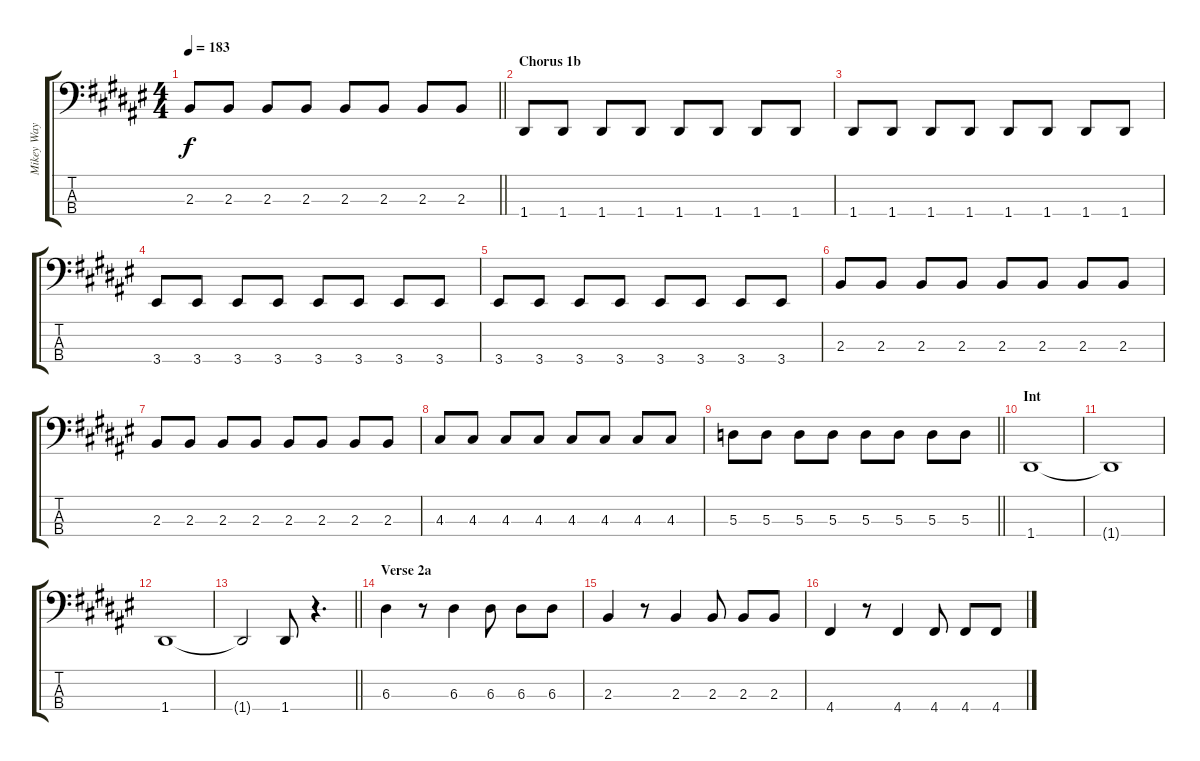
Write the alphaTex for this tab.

\track ("Mikey Way" "Mikey Way") {instrument electricbasspick}
\staff {score tabs}
\tuning (G2 D2 A1 D1) {hide}
\ts (4 4)
\tempo 183
\clef f4
\barLineRight lightlight
\ks d#minor
2.3.8{dy f} 2.3.8 2.3.8 2.3.8 2.3.8 2.3.8 2.3.8 2.3.8 |
\section ("" "Chorus 1b")
1.4.8 1.4.8 1.4.8 1.4.8 1.4.8 1.4.8 1.4.8 1.4.8 |
1.4.8 1.4.8 1.4.8 1.4.8 1.4.8 1.4.8 1.4.8 1.4.8 |
3.4.8 3.4.8 3.4.8 3.4.8 3.4.8 3.4.8 3.4.8 3.4.8 |
3.4.8 3.4.8 3.4.8 3.4.8 3.4.8 3.4.8 3.4.8 3.4.8 |
2.3.8 2.3.8 2.3.8 2.3.8 2.3.8 2.3.8 2.3.8 2.3.8 |
2.3.8 2.3.8 2.3.8 2.3.8 2.3.8 2.3.8 2.3.8 2.3.8 |
4.3.8 4.3.8 4.3.8 4.3.8 4.3.8 4.3.8 4.3.8 4.3.8 |
\barLineRight lightlight
5.3.8 5.3.8 5.3.8 5.3.8 5.3.8 5.3.8 5.3.8 5.3.8 |
\section ("" "Int")
1.4.1 |
1.4{t}.1 |
1.4.1 |
\barLineRight lightlight
1.4{t}.2 1.4.8 r.4{d} |
\section ("" "Verse 2a")
6.3.4 r.8 6.3.4 6.3.8 6.3.8 6.3.8 |
2.3.4 r.8 2.3.4 2.3.8 2.3.8 2.3.8 |
4.4.4 r.8 4.4.4 4.4.8 4.4.8 4.4.8
